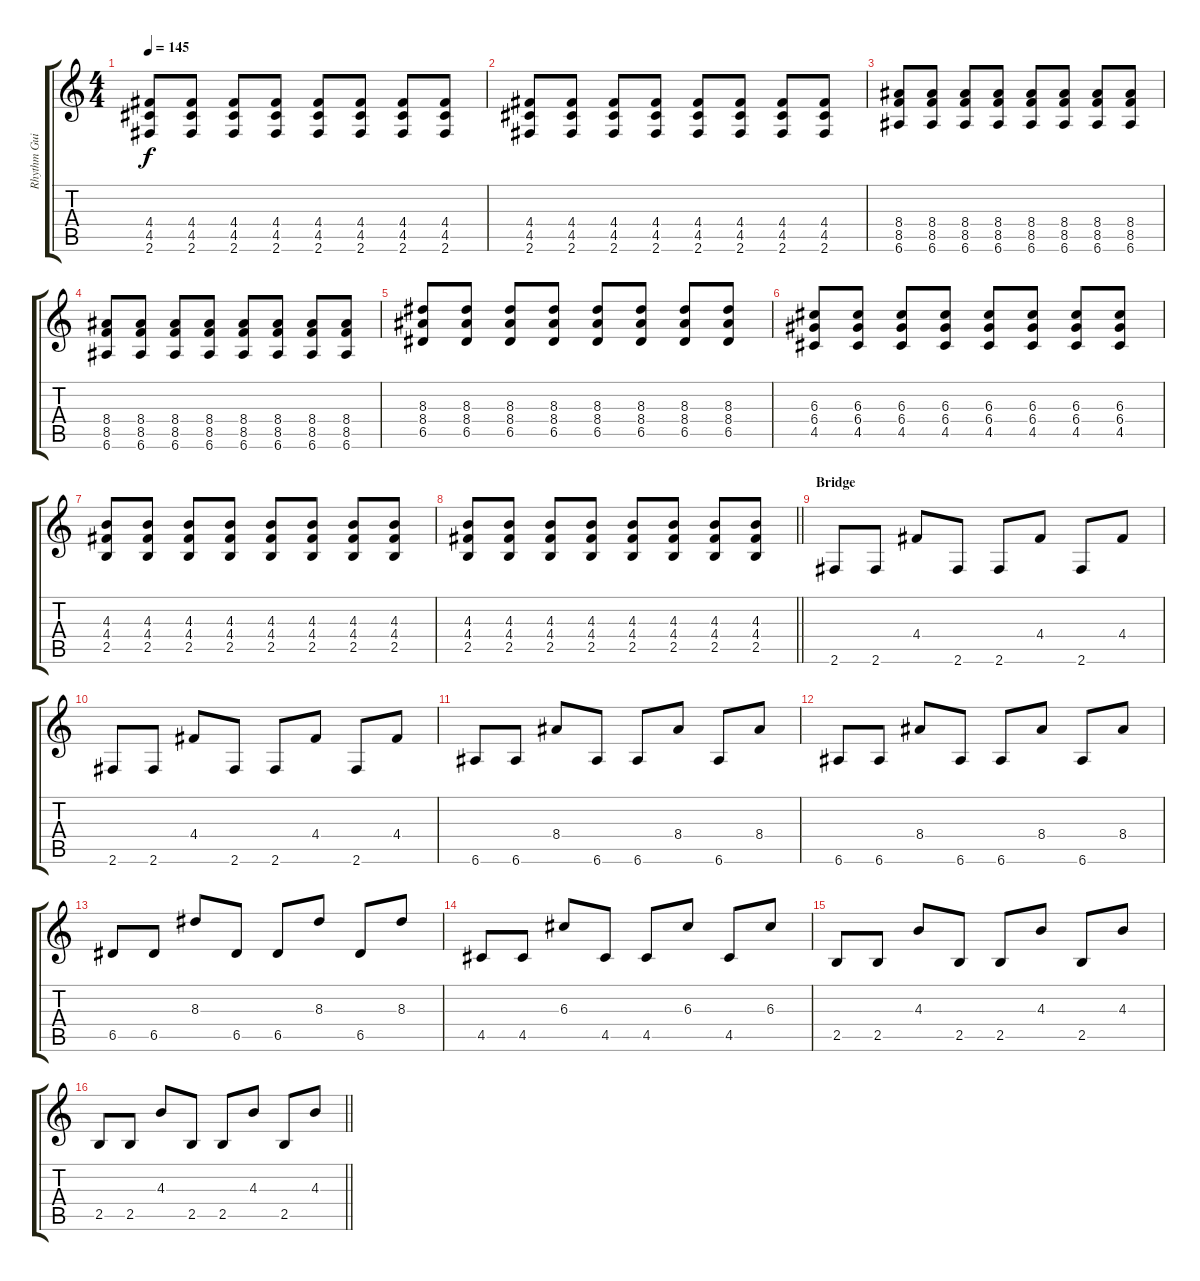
\track ("Rhythm Guitar" "Rhythm Gui") {instrument acousticguitarsteel}
\staff {score tabs}
\tuning (E4 B3 G3 D3 A2 E2) {hide}
\ts (4 4)
\tempo 145
\clef g2
\ks c
(4.4 4.5 2.6).8{dy f} (4.4 4.5 2.6).8 (4.4 4.5 2.6).8 (4.4 4.5 2.6).8 (4.4 4.5 2.6).8 (4.4 4.5 2.6).8 (4.4 4.5 2.6).8 (4.4 4.5 2.6).8 |
(4.4 4.5 2.6).8 (4.4 4.5 2.6).8 (4.4 4.5 2.6).8 (4.4 4.5 2.6).8 (4.4 4.5 2.6).8 (4.4 4.5 2.6).8 (4.4 4.5 2.6).8 (4.4 4.5 2.6).8 |
(8.4 8.5 6.6).8 (8.4 8.5 6.6).8 (8.4 8.5 6.6).8 (8.4 8.5 6.6).8 (8.4 8.5 6.6).8 (8.4 8.5 6.6).8 (8.4 8.5 6.6).8 (8.4 8.5 6.6).8 |
(8.4 8.5 6.6).8 (8.4 8.5 6.6).8 (8.4 8.5 6.6).8 (8.4 8.5 6.6).8 (8.4 8.5 6.6).8 (8.4 8.5 6.6).8 (8.4 8.5 6.6).8 (8.4 8.5 6.6).8 |
(8.3 8.4 6.5).8 (8.3 8.4 6.5).8 (8.3 8.4 6.5).8 (8.3 8.4 6.5).8 (8.3 8.4 6.5).8 (8.3 8.4 6.5).8 (8.3 8.4 6.5).8 (8.3 8.4 6.5).8 |
(6.3 6.4 4.5).8 (6.3 6.4 4.5).8 (6.3 6.4 4.5).8 (6.3 6.4 4.5).8 (6.3 6.4 4.5).8 (6.3 6.4 4.5).8 (6.3 6.4 4.5).8 (6.3 6.4 4.5).8 |
(4.3 4.4 2.5).8 (4.3 4.4 2.5).8 (4.3 4.4 2.5).8 (4.3 4.4 2.5).8 (4.3 4.4 2.5).8 (4.3 4.4 2.5).8 (4.3 4.4 2.5).8 (4.3 4.4 2.5).8 |
\barLineRight lightlight
(4.3 4.4 2.5).8 (4.3 4.4 2.5).8 (4.3 4.4 2.5).8 (4.3 4.4 2.5).8 (4.3 4.4 2.5).8 (4.3 4.4 2.5).8 (4.3 4.4 2.5).8 (4.3 4.4 2.5).8 |
\section ("" "Bridge")
2.6.8 2.6.8 4.4.8 2.6.8 2.6.8 4.4.8 2.6.8 4.4.8 |
2.6.8 2.6.8 4.4.8 2.6.8 2.6.8 4.4.8 2.6.8 4.4.8 |
6.6.8 6.6.8 8.4.8 6.6.8 6.6.8 8.4.8 6.6.8 8.4.8 |
6.6.8 6.6.8 8.4.8 6.6.8 6.6.8 8.4.8 6.6.8 8.4.8 |
6.5.8 6.5.8 8.3.8 6.5.8 6.5.8 8.3.8 6.5.8 8.3.8 |
4.5.8 4.5.8 6.3.8 4.5.8 4.5.8 6.3.8 4.5.8 6.3.8 |
2.5.8 2.5.8 4.3.8 2.5.8 2.5.8 4.3.8 2.5.8 4.3.8 |
\barLineRight lightlight
2.5.8 2.5.8 4.3.8 2.5.8 2.5.8 4.3.8 2.5.8 4.3.8
